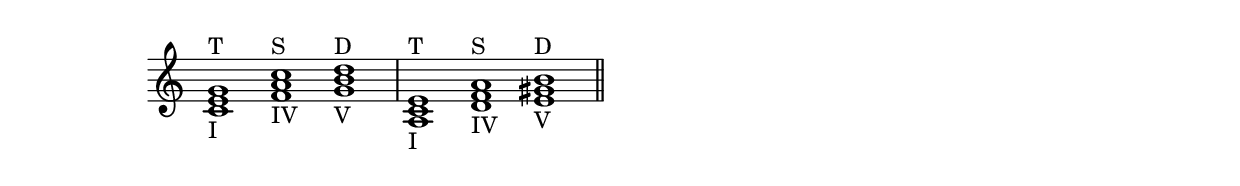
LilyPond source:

\version "2.18.2"

\header { tagline = "" }

\score {
  \new Staff {
    \relative c' { 
      \time 3/1
      <c  e g>1 _\markup {I} ^\markup {T}
      <f a c>  _\markup {IV} ^\markup {S}
      <g b d>  _\markup {V} ^\markup {D}
      |
      <a, c e> _"I"         ^"T"
      <d f a>  _"IV"        ^"S"
      <e gis b> _"V"        ^"D"
      \bar "||"
    }   
  }
  
  \layout {
    \context {
      \Staff
        \remove Time_signature_engraver
    }
  }
  \midi {}
}

